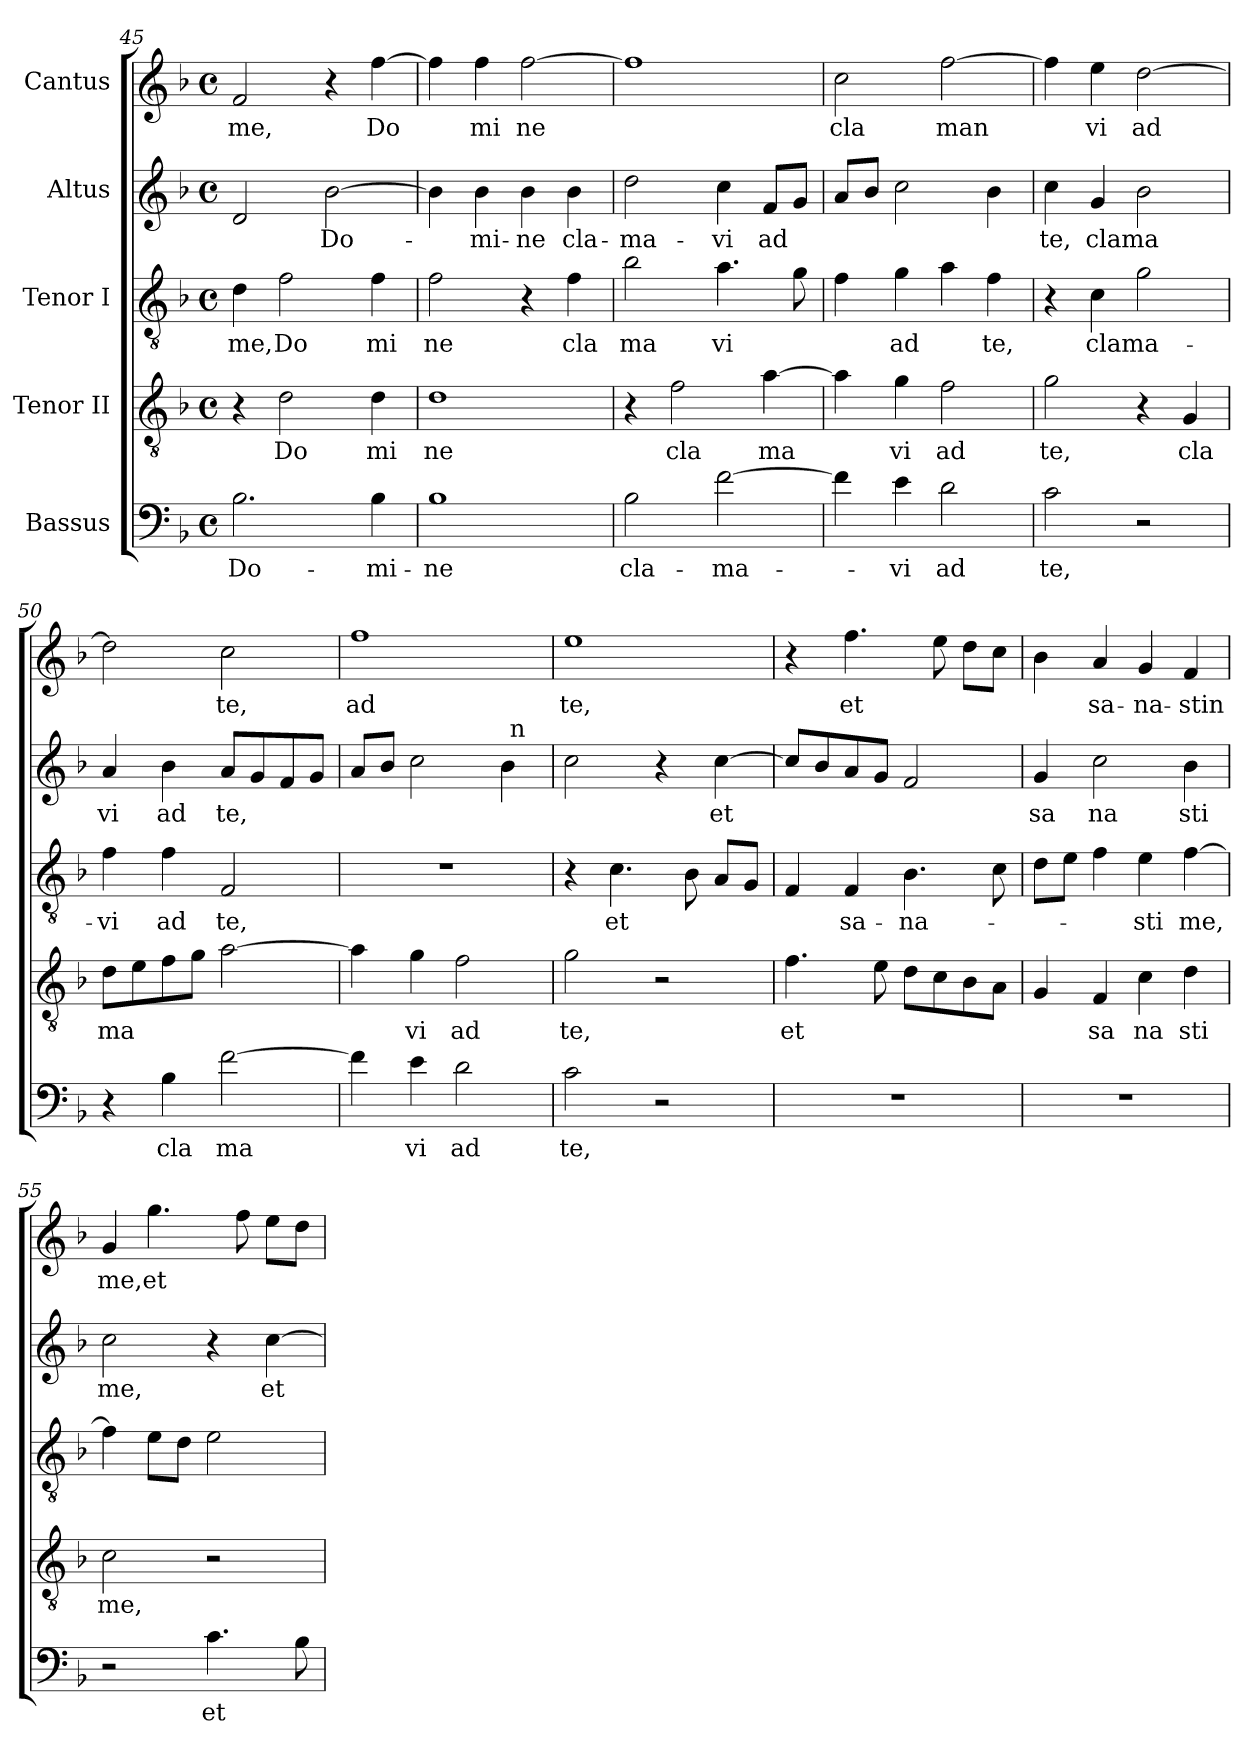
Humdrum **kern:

**kern	**text	**kern	**text	**kern	**text	**kern	**text	**kern	**text
*part5	*part5	*part4	*part4	*part3	*part3	*part2	*part2	*part1	*part1
*staff5	*staff5	*staff4	*staff4	*staff3	*staff3	*staff2	*staff2	*staff1	*staff1
*I"Bassus	*	*I"Tenor II	*	*I"Tenor I	*	*I"Altus	*	*I"Cantus	*
*clefF4	*	*clefGv2	*	*clefGv2	*	*clefG2	*	*clefG2	*
*k[b-]	*	*k[b-]	*	*k[b-]	*	*k[b-]	*	*k[b-]	*
*F:	*	*F:	*	*F:	*	*F:	*	*F:	*
*M4/4	*	*M4/4	*	*M4/4	*	*M4/4	*	*M4/4	*
*met(c)	*	*met(c)	*	*met(c)	*	*met(c)	*	*met(c)	*
=45	=45	=45	=45	=45	=45	=45	=45	=45	=45
!	!LO:LY:b:cj	!	!	!	!LO:LY:b:cj	!	!	!	!LO:LY:b:cj
2.B-\	Do-	4r	.	4d\	me,	2d/	.	2f/	me,
!	!	!	!LO:LY:b:cj	!	!LO:LY:b:cj	!	!	!	!
.	.	2d\	Do	2f\	Do	.	.	.	.
!	!	!	!	!	!	!	!LO:LY:b	!	!
.	.	.	.	.	.	[>2b-\	Do-	4r	.
!	!LO:LY:b:cj	!	!LO:LY:b:cj	!	!LO:LY:b:cj	!	!	!	!LO:LY:b
4B-\	-mi-	4d\	mi	4f\	mi	.	.	[>4ff\	Do
=46	=46	=46	=46	=46	=46	=46	=46	=46	=46
!	!LO:LY:b:cj	!	!LO:LY:b:cj	!	!LO:LY:b:cj	!	!	!	!
1B-	-ne	1d	ne	2f\	ne	4b-\]	.	4ff\]	.
!	!	!	!	!	!	!	!LO:LY:b:cj	!	!LO:LY:b:cj
.	.	.	.	.	.	4b-\	-mi-	4ff\	mi
!	!	!	!	!	!	!	!LO:LY:b:cj	!	!LO:LY:b:cj
.	.	.	.	4r	.	4b-\	-ne	[>2ff\	ne
!	!	!	!	!	!LO:LY:b:cj	!	!LO:LY:b:cj	!	!
.	.	.	.	4f\	cla	4b-\	cla-	.	.
=47	=47	=47	=47	=47	=47	=47	=47	=47	=47
!	!LO:LY:b:cj	!	!	!	!LO:LY:b:cj	!	!LO:LY:b:cj	!	!
2B-\	cla-	4r	.	2b-\	ma	2dd\	-ma-	1ff]	.
!	!	!	!LO:LY:b:cj	!	!	!	!	!	!
.	.	2f\	cla	.	.	.	.	.	.
!	!LO:LY:b	!	!	!	!LO:LY:b:cj	!	!LO:LY:b:cj	!	!
[>2f\	-ma-	.	.	4.a\	vi	4cc\	-vi	.	.
!	!	!	!LO:LY:b	!	!	!	!LO:LY:b	!	!
.	.	[>4a\	ma	.	.	8f/L	ad	.	.
.	.	.	.	8g\	.	8g/J	.	.	.
=48	=48	=48	=48	=48	=48	=48	=48	=48	=48
!	!	!	!	!	!	!	!	!	!LO:LY:b:cj
4f\]	.	4a\]	.	4f\	.	8a/L	.	2cc\	cla
.	.	.	.	.	.	8b-/J	.	.	.
!	!LO:LY:b:cj	!	!LO:LY:b:cj	!	!LO:LY:b	!	!	!	!
4e\	-vi	4g\	vi	4g\	ad	2cc\	.	.	.
!	!LO:LY:b:cj	!	!LO:LY:b:cj	!	!	!	!	!	!LO:LY:b
2d\	ad	2f\	ad	4a\	.	.	.	[>2ff\	man
!	!	!	!	!	!LO:LY:b:cj	!	!	!	!
.	.	.	.	4f\	te,	4b-\	.	.	.
!!LO:LB:g=z
=49	=49	=49	=49	=49	=49	=49	=49	=49	=49
!	!LO:LY:b:cj	!	!LO:LY:b:cj	!	!	!	!LO:LY:b:cj	!	!
2c\	te,	2g\	te,	4r	.	4cc\	te,	4ff\]	.
!	!	!	!	!	!LO:LY:b	!	!LO:LY:b	!	!LO:LY:b:cj
.	.	.	.	4c\	clama-	4g/	clama	4ee\	vi
!	!	!	!	!	!	!	!	!	!LO:LY:b:cj
2r	.	4r	.	2g\	.	2b-\	.	[>2dd\	ad
!	!	!	!LO:LY:b:cj	!	!	!	!	!	!
.	.	4G/	cla	.	.	.	.	.	.
=50	=50	=50	=50	=50	=50	=50	=50	=50	=50
!	!	!	!LO:LY:b	!	!LO:LY:b:cj	!	!LO:LY:b:cj	!	!
4r	.	8d\L	ma	4f\	-vi	4a/	vi	2dd\]	.
.	.	8e\	.	.	.	.	.	.	.
!	!LO:LY:b:cj	!	!	!	!LO:LY:b:cj	!	!LO:LY:b:cj	!	!
4B-\	cla	8f\	.	4f\	ad	4b-\	ad	.	.
.	.	8g\J	.	.	.	.	.	.	.
!	!LO:LY:b	!	!	!	!LO:LY:b:cj	!	!LO:LY:b:cj	!	!LO:LY:b:cj
[>2f\	ma	[>2a\	.	2F/	te,	8a/L	te,	2cc\	te,
.	.	.	.	.	.	8g/	.	.	.
.	.	.	.	.	.	8f/	.	.	.
.	.	.	.	.	.	8g/J	.	.	.
=51	=51	=51	=51	=51	=51	=51	=51	=51	=51
!	!	!	!	!	!	!	!	!	!LO:LY:b:cj
*	*	*	*	*	*	*^	*	*	*
4f\]	.	4a\]	.	1r	.	8a/L	2ryy	.	1ff	ad
.	.	.	.	.	.	8b-/J	.	.	.	.
!	!LO:LY:b:cj	!	!LO:LY:b:cj	!	!	!	!	!	!	!
4e\	vi	4g\	vi	.	.	2cc\	.	.	.	.
!	!LO:LY:b:cj	!	!LO:LY:b:cj	!	!	!	!	!	!	!
2d\	ad	2f\	ad	.	.	.	4ryy	.	.	.
.	.	.	.	.	.	4b-\	64ryy	.	.	.
!	!	!	!	!	!	!	!LO:TX:a:t=n	!	!	!
.	.	.	.	.	.	.	8...ryy	.	.	.
=52	=52	=52	=52	=52	=52	=52	=52	=52	=52	=52
!	!LO:LY:b:cj	!	!LO:LY:b:cj	!	!	!	!	!	!	!LO:LY:b:cj
*	*	*	*	*	*	*v	*v	*	*	*
2c\	te,	2g\	te,	4r	.	2cc\	.	1ee	te,
!	!	!	!	!	!LO:LY:b:cj	!	!	!	!
.	.	.	.	4.c\	et	.	.	.	.
2r	.	2r	.	.	.	4r	.	.	.
.	.	.	.	8B-\	.	.	.	.	.
!	!	!	!	!	!	!	!LO:LY:b:cj	!	!
.	.	.	.	8A/L	.	[>4cc\	et	.	.
.	.	.	.	8G/J	.	.	.	.	.
=53	=53	=53	=53	=53	=53	=53	=53	=53	=53
!	!	!	!LO:LY:b:cj	!	!	!	!	!	!
1r	.	4.f\	et	4F/	.	8cc/L]	.	4r	.
.	.	.	.	.	.	8b-/	.	.	.
!	!	!	!	!	!LO:LY:b:cj	!	!	!	!LO:LY:b:cj
.	.	.	.	4F/	sa-	8a/	.	4.ff\	et
.	.	8e\	.	.	.	8g/J	.	.	.
!	!	!	!	!	!LO:LY:b	!	!	!	!
.	.	8d\L	.	4.B-\	-na-	2f/	.	.	.
.	.	8c\	.	.	.	.	.	8ee\	.
.	.	8B-\	.	.	.	.	.	8dd\L	.
.	.	8A\J	.	8c\	.	.	.	8cc\J	.
=54	=54	=54	=54	=54	=54	=54	=54	=54	=54
!	!	!	!	!	!	!	!LO:LY:b:cj	!	!
1r	.	4G/	.	8d\L	.	4g/	sa	4b-\	.
.	.	.	.	8e\J	.	.	.	.	.
!	!	!	!LO:LY:b:cj	!	!	!	!LO:LY:b:cj	!	!LO:LY:b:cj
.	.	4F/	sa	4f\	.	2cc\	na	4a/	sa-
!	!	!	!LO:LY:b:cj	!	!LO:LY:b:cj	!	!	!	!LO:LY:b:cj
.	.	4c\	na	4e\	-sti	.	.	4g/	-na-
!	!	!	!LO:LY:b:cj	!	!LO:LY:b	!	!LO:LY:b:cj	!	!LO:LY:b:rj
.	.	4d\	sti	[>4f\	me,	4b-\	sti	4f/	-stin
=55	=55	=55	=55	=55	=55	=55	=55	=55	=55
!	!	!	!LO:LY:b:cj	!	!	!	!LO:LY:b:cj	!	!LO:LY:b:cj
2r	.	2c\	me,	4f\]	.	2cc\	me,	4g/	me,
!	!	!	!	!	!	!	!	!	!LO:LY:b:cj
.	.	.	.	8e\L	.	.	.	4.gg\	et
.	.	.	.	8d\J	.	.	.	.	.
!	!LO:LY:b:cj	!	!	!	!	!	!	!	!
4.c\	et	2r	.	2e\	.	4r	.	.	.
.	.	.	.	.	.	.	.	8ff\	.
!	!	!	!	!	!	!	!LO:LY:b:cj	!	!
.	.	.	.	.	.	[<4cc\	et	8ee\L	.
8B-\	.	.	.	.	.	.	.	8dd\J	.
=	=	=	=	=	=	=	=	=	=
*-	*-	*-	*-	*-	*-	*-	*-	*-	*-
